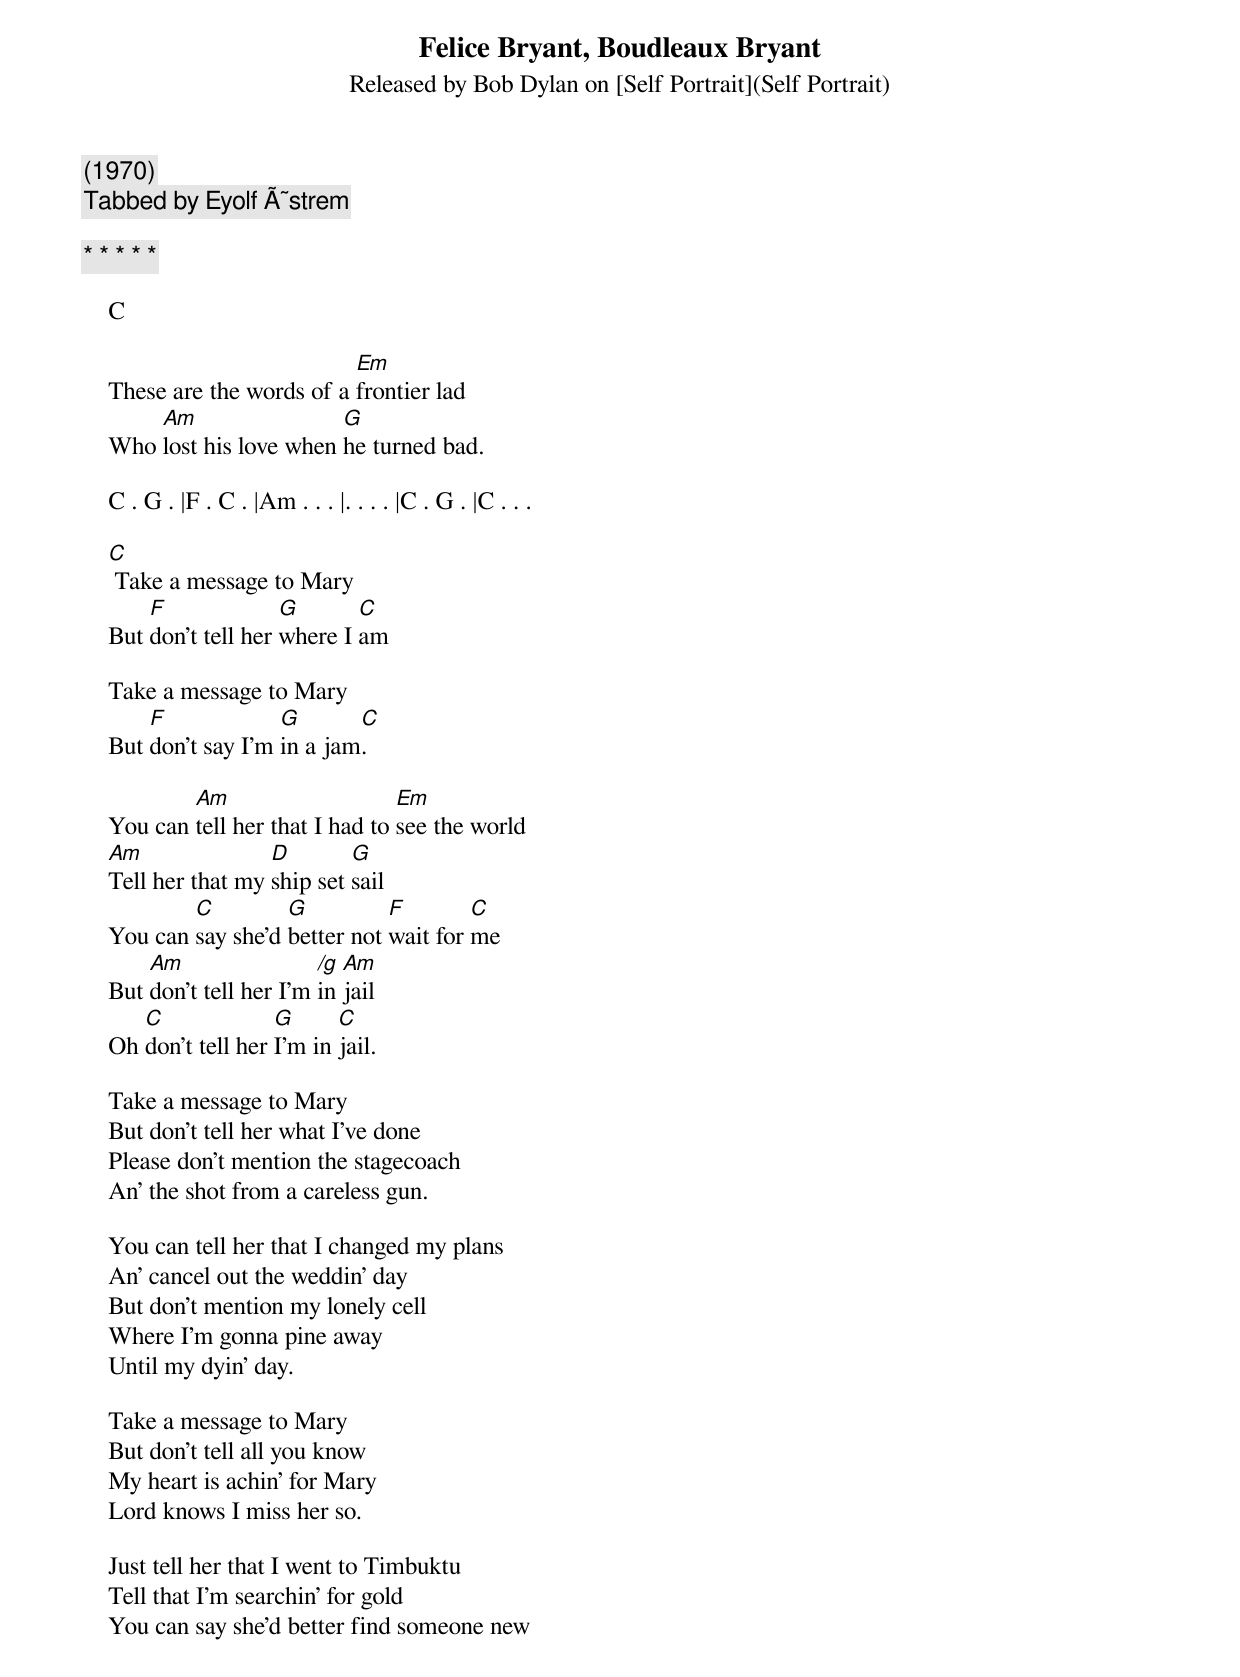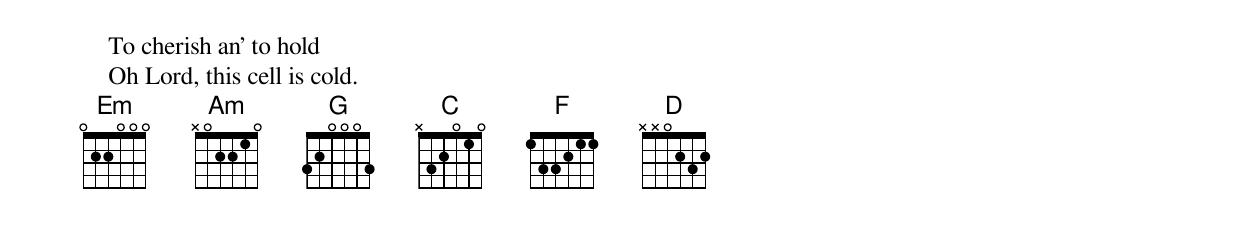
Felice Bryant, Boudleaux Bryant
Released by Bob Dylan on [Self Portrait](Self Portrait)
(1970)
Tabbed by Eyolf Ã˜strem

* * * * *

    C

                             Em
    These are the words of a frontier lad
        Am                 G
    Who lost his love when he turned bad.

    C . G . |F . C . |Am . . . |. . . . |C . G . |C . . .

    C
     Take a message to Mary
        F              G       C
    But don't tell her where I am

    Take a message to Mary
        F             G       C
    But don't say I'm in a jam.

            Am                     Em
    You can tell her that I had to see the world
    Am               D        G
    Tell her that my ship set sail
            C         G          F        C
    You can say she'd better not wait for me
        Am                 /g Am
    But don't tell her I'm in jail
       C              G      C
    Oh don't tell her I'm in jail.

    Take a message to Mary
    But don't tell her what I've done
    Please don't mention the stagecoach
    An' the shot from a careless gun.

    You can tell her that I changed my plans
    An' cancel out the weddin' day
    But don't mention my lonely cell
    Where I'm gonna pine away
    Until my dyin' day.

    Take a message to Mary
    But don't tell all you know
    My heart is achin' for Mary
    Lord knows I miss her so.

    Just tell her that I went to Timbuktu
    Tell that I'm searchin' for gold
    You can say she'd better find someone new
    To cherish an' to hold
    Oh Lord, this cell is cold.
